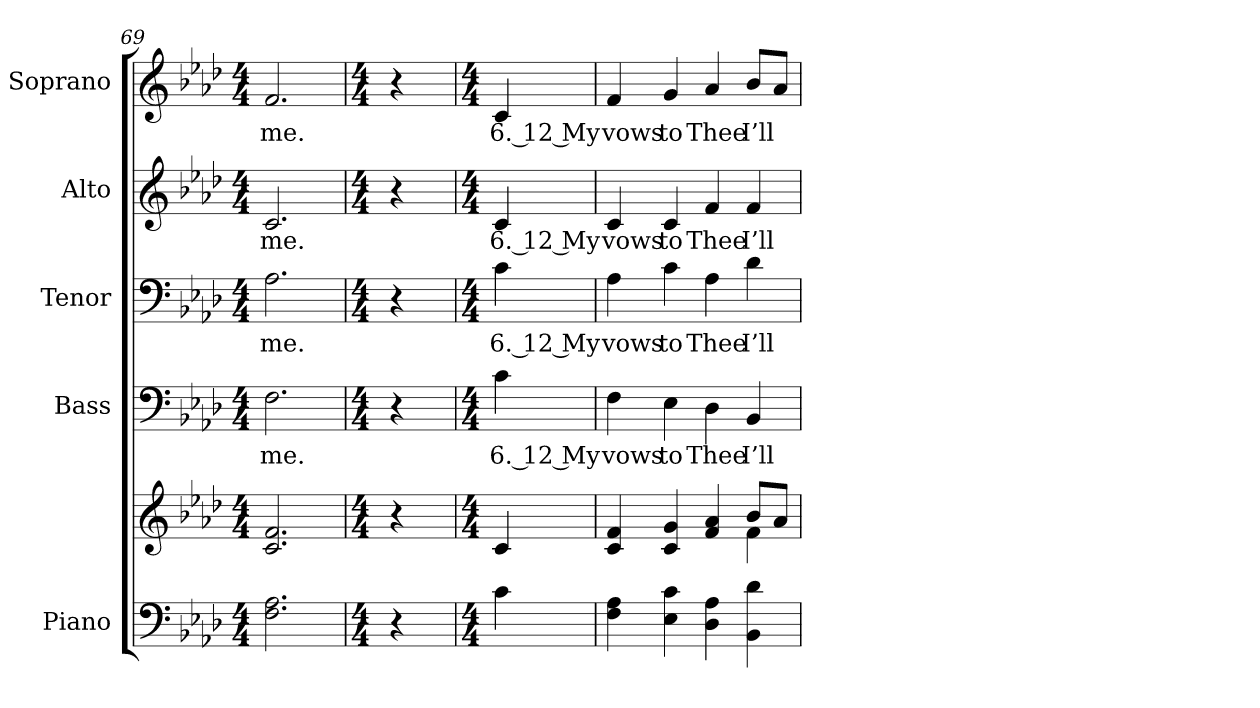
**kern	**kern	**kern	**text	**kern	**text	**kern	**text	**kern	**text
*part5	*part5	*part4	*part4	*part3	*part3	*part2	*part2	*part1	*part1
*staff6	*staff5	*staff4	*staff4	*staff3	*staff3	*staff2	*staff2	*staff1	*staff1
*I"Piano	*	*I"Bass	*	*I"Tenor	*	*I"Alto	*	*I"Soprano	*
*I'Pno.	*	*I'B.	*	*I'T.	*	*I'A.	*	*I'S.	*
!!LO:PB:g=z
*clefF4	*clefG2	*clefF4	*	*clefF4	*	*clefG2	*	*clefG2	*
*k[b-e-a-d-]	*k[b-e-a-d-]	*k[b-e-a-d-]	*	*k[b-e-a-d-]	*	*k[b-e-a-d-]	*	*k[b-e-a-d-]	*
*A-:	*A-:	*A-:	*	*A-:	*	*A-:	*	*A-:	*
*M4/4	*M4/4	*M4/4	*	*M4/4	*	*M4/4	*	*M4/4	*
=69	=69	=69	=69	=69	=69	=69	=69	=69	=69
!	!	!	!LO:LY:b:color=#000000	!	!	!	!	!	!
!	!	!	!	!	!LO:LY:b:color=#000000	!	!	!	!
!	!	!	!	!	!	!	!LO:LY:b:color=#000000	!	!
!	!	!	!	!	!	!	!	!	!LO:LY:b:color=#000000
2.Fi\ 2.A-i	2.ci/ 2.fi	2.Fi\	me.	2.A-i\	me.	2.ci/	me.	2.fi/	me.
=70	=70	=70	=70	=70	=70	=70	=70	=70	=70
*M4/4	*M4/4	*M4/4	*	*M4/4	*	*M4/4	*	*M4/4	*
4r	4r	4r	.	4r	.	4r	.	4r	.
=71	=71	=71	=71	=71	=71	=71	=71	=71	=71
*M4/4	*M4/4	*M4/4	*	*M4/4	*	*M4/4	*	*M4/4	*
!	!	!	!LO:LY:b:color=#000000	!	!	!	!	!	!
!	!	!	!	!	!LO:LY:b:color=#000000	!	!	!	!
!	!	!	!	!	!	!	!LO:LY:b:color=#000000	!	!
!	!	!	!	!	!	!	!	!	!LO:LY:b:color=#000000
4ci\	4ci/	4ci\	6. 12 My	4ci\	6. 12 My	4ci/	6. 12 My	4ci/	6. 12 My
=72	=72	=72	=72	=72	=72	=72	=72	=72	=72
*	*^	*	*	*	*	*	*	*	*
!	!	!	!	!LO:LY:b:color=#000000	!	!	!	!	!	!
!	!	!	!	!	!	!LO:LY:b:color=#000000	!	!	!	!
!	!	!	!	!	!	!	!	!LO:LY:b:color=#000000	!	!
!	!	!	!	!	!	!	!	!	!	!LO:LY:b:color=#000000
4Fi\ 4A-i	4ci/ 4fi	2ryy	4Fi\	vows	4A-i\	vows	4ci/	vows	4fi/	vows
!	!	!	!	!LO:LY:b:color=#000000	!	!	!	!	!	!
!	!	!	!	!	!	!LO:LY:b:color=#000000	!	!	!	!
!	!	!	!	!	!	!	!	!LO:LY:b:color=#000000	!	!
!	!	!	!	!	!	!	!	!	!	!LO:LY:b:color=#000000
4E-i\ 4ci	4ci/ 4gi	.	4E-i\	to	4ci\	to	4ci/	to	4gi/	to
!	!	!	!	!LO:LY:b:color=#000000	!	!	!	!	!	!
!	!	!	!	!	!	!LO:LY:b:color=#000000	!	!	!	!
!	!	!	!	!	!	!	!	!LO:LY:b:color=#000000	!	!
!	!	!	!	!	!	!	!	!	!	!LO:LY:b:color=#000000
4D-i\ 4A-i	4fi/ 4a-i	4ryy	4D-i\	Thee	4A-i\	Thee	4fi/	Thee	4a-i/	Thee
!	!	!	!	!LO:LY:b:color=#000000	!	!	!	!	!	!
!	!	!	!	!	!	!LO:LY:b:color=#000000	!	!	!	!
!	!	!	!	!	!	!	!	!LO:LY:b:color=#000000	!	!
!	!	!	!	!	!	!	!	!	!	!LO:LY:b:color=#000000
4BB-i\ 4d-i	8b-i/L	4fi\	4BB-i/	I’ll	4d-i\	I’ll	4fi/	I’ll	8b-i/L	I’ll
.	8a-i/J	.	.	.	.	.	.	.	8a-i/J	.
*	*v	*v	*	*	*	*	*	*	*	*
=	=	=	=	=	=	=	=	=	=
*-	*-	*-	*-	*-	*-	*-	*-	*-	*-
